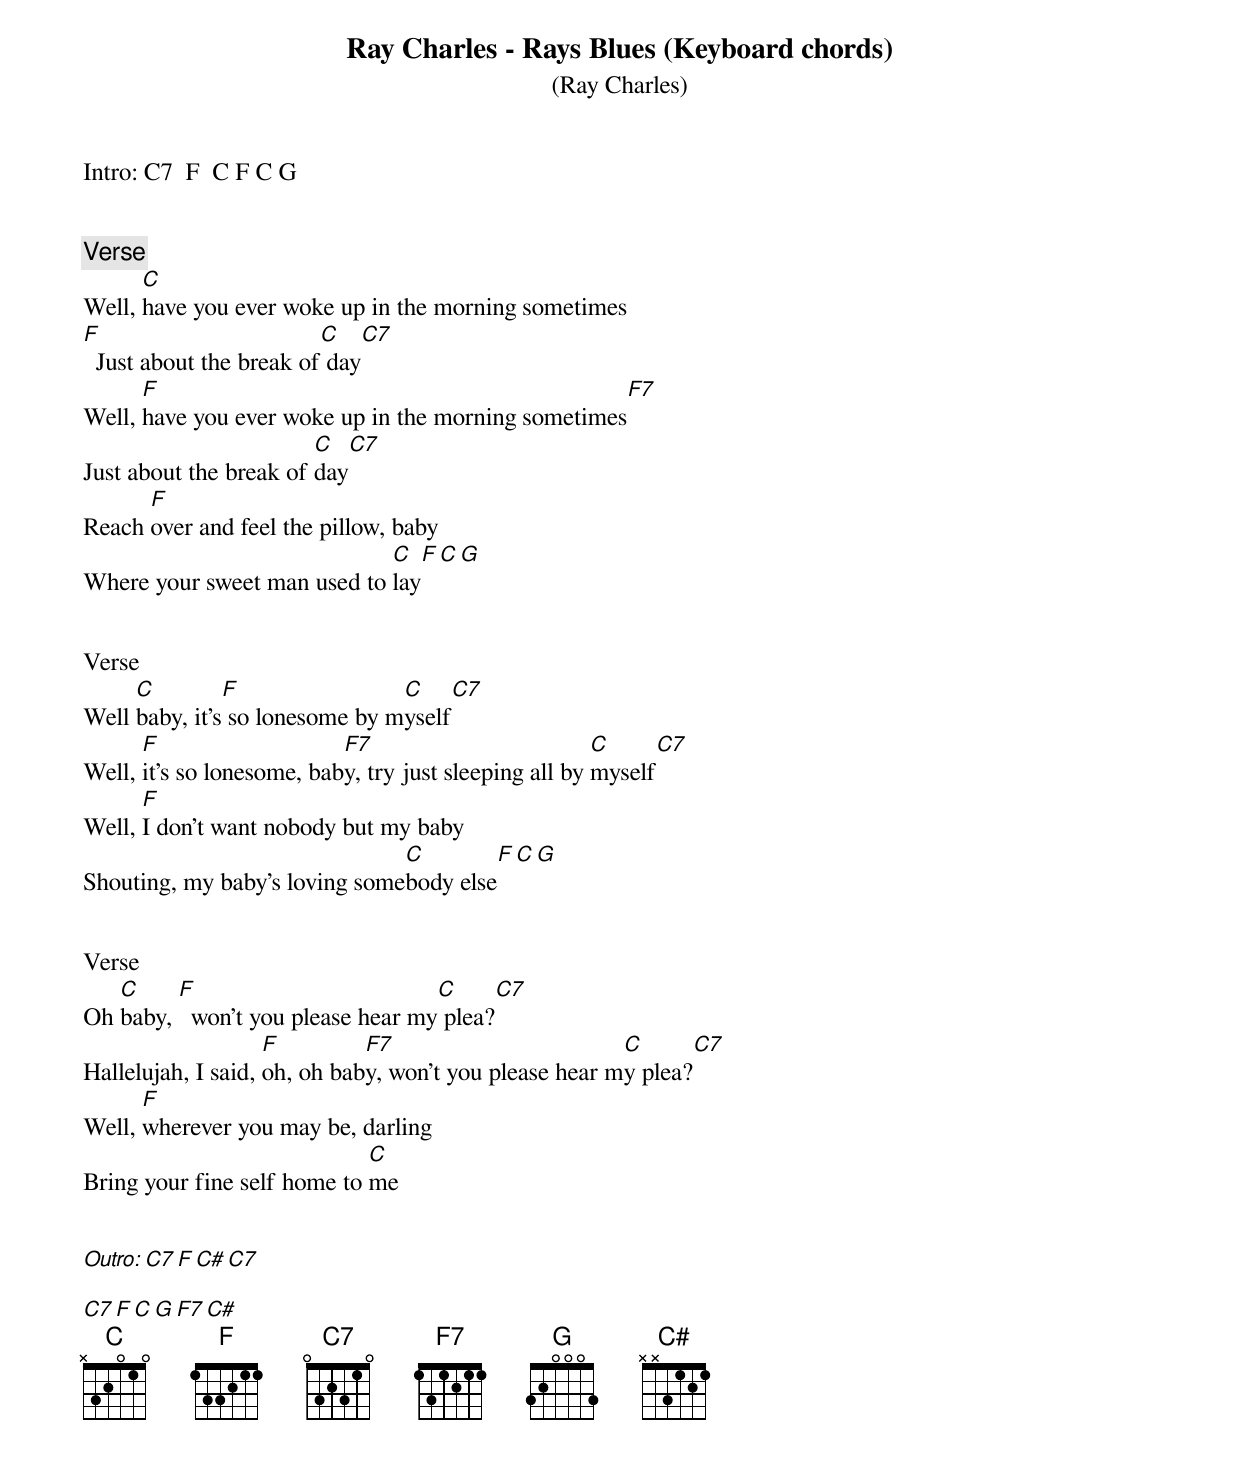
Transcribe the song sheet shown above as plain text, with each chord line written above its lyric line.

Ray Charles - Rays Blues (Keyboard chords)
(Ray Charles)


Intro: C7  F  C F C G


Verse
      C
Well, have you ever woke up in the morning sometimes
F                        C    C7
  Just about the break of day
      F                                              F7
Well, have you ever woke up in the morning sometimes
                        C    C7
Just about the break of day
      F
Reach over and feel the pillow, baby
                             C    F  C  G
Where your sweet man used to lay


Verse
     C         F                C     C7
Well baby, it's so lonesome by myself
      F                    F7                          C     C7
Well, it's so lonesome, baby, try just sleeping all by myself
      F
Well, I don't want nobody but my baby
                               C         F  C  G
Shouting, my baby's loving somebody else


Verse
   C     F                         C      C7
Oh baby,   won't you please hear my plea?
                    F         F7                        C      C7
Hallelujah, I said, oh, oh baby, won't you please hear my plea?
      F
Well, wherever you may be, darling
                             C
Bring your fine self home to me


Outro: C7 F  C# C7

  C7     F      C      G      F7     C#
